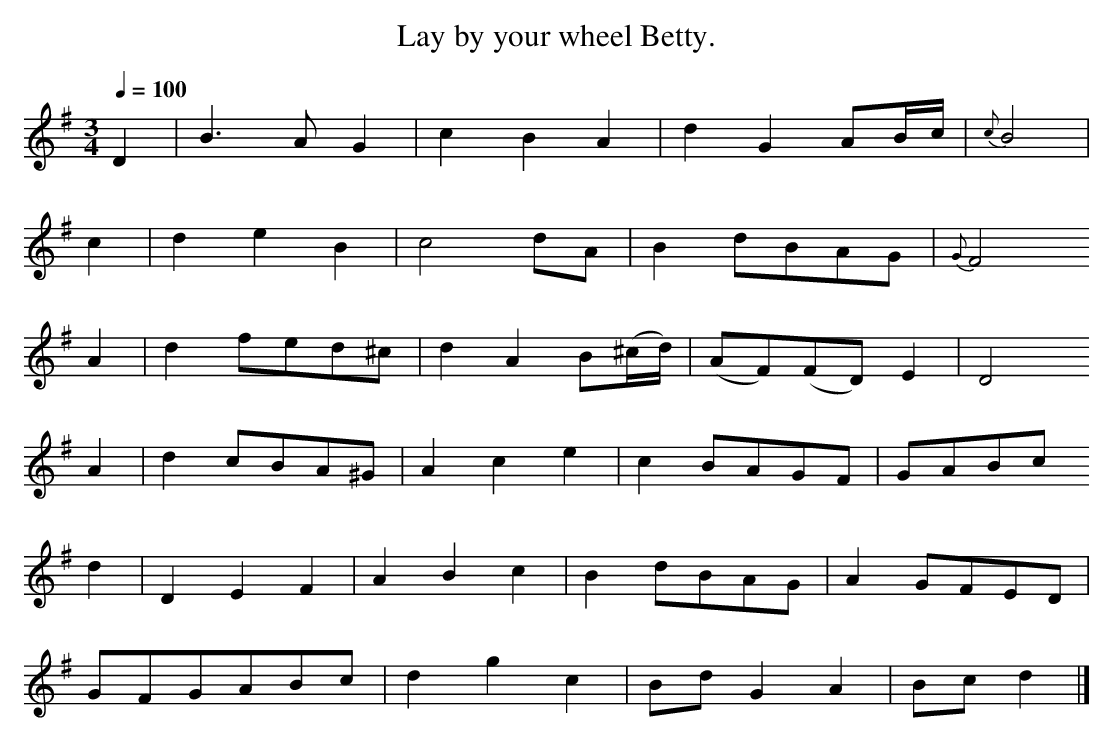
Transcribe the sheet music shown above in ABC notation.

X:1
T:Lay by your wheel Betty.
M:3/4
L:1/8
Q:1/4=100
K:G
D2|B3  A G2 |c2 B2 A2      | d2  G2AB/c/ | {c}B4|
c2|d2 e2 B2 |c4    dA      | B2  dBAG     |{G}F4
A2|d2 fed^c|d2 A2 B(^c/d/)|(AF)(FD)E2     |   D4
A2|d2 cBA^G|A2 c2 e2      | c2  BAGF     |   GABc
d2|D2 E2 F2 |A2 B2 c2      | B2  dBAG     |   A2 GFED|
   GFGABc |d2 g2 c2      | Bd  G2 A2     |   Bc d2 |]
